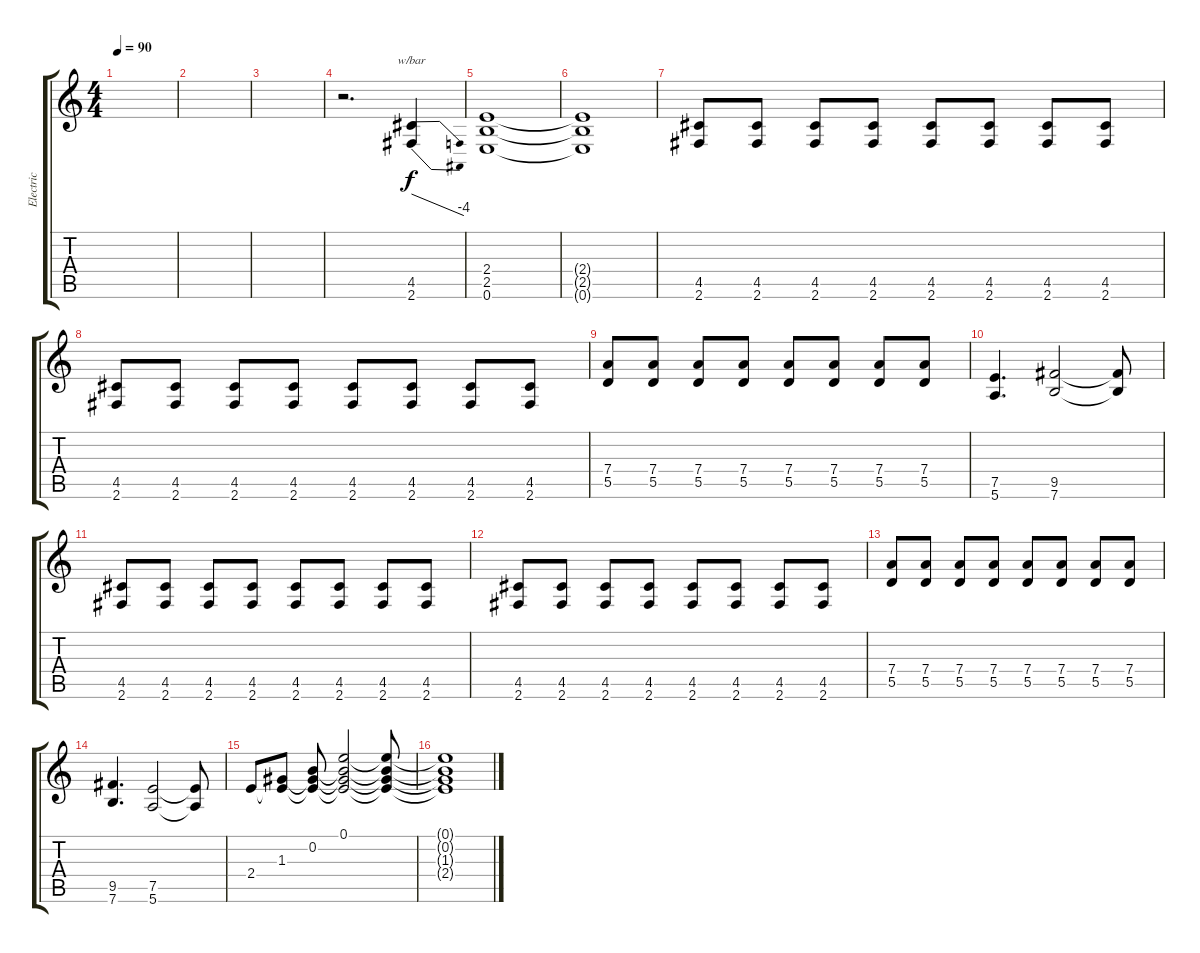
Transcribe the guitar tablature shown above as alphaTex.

\track ("Electric" "Electric") {instrument distortionguitar}
\staff {score tabs}
\tuning (E4 B3 G3 D3 A2 E2) {hide}
\ts (4 4)
\tempo 90
\clef g2
\ks c
|
|
|
r.2{d} (4.5 2.6).4{tbe (dive default 0 0 60 -16)} |
(2.4 2.5 0.6).1 |
(2.4{t} 2.5{t} 0.6{t}).1 |
(4.5 2.6).8 (4.5 2.6).8 (4.5 2.6).8 (4.5 2.6).8 (4.5 2.6).8 (4.5 2.6).8 (4.5 2.6).8 (4.5 2.6).8 |
(4.5 2.6).8 (4.5 2.6).8 (4.5 2.6).8 (4.5 2.6).8 (4.5 2.6).8 (4.5 2.6).8 (4.5 2.6).8 (4.5 2.6).8 |
(7.4 5.5).8 (7.4 5.5).8 (7.4 5.5).8 (7.4 5.5).8 (7.4 5.5).8 (7.4 5.5).8 (7.4 5.5).8 (7.4 5.5).8 |
(7.5 5.6).4{d} (9.5 7.6).2 (9.5{t} 7.6{t}).8 |
(4.5 2.6).8 (4.5 2.6).8 (4.5 2.6).8 (4.5 2.6).8 (4.5 2.6).8 (4.5 2.6).8 (4.5 2.6).8 (4.5 2.6).8 |
(4.5 2.6).8 (4.5 2.6).8 (4.5 2.6).8 (4.5 2.6).8 (4.5 2.6).8 (4.5 2.6).8 (4.5 2.6).8 (4.5 2.6).8 |
(7.4 5.5).8 (7.4 5.5).8 (7.4 5.5).8 (7.4 5.5).8 (7.4 5.5).8 (7.4 5.5).8 (7.4 5.5).8 (7.4 5.5).8 |
(9.5 7.6).4{d} (7.5 5.6).2 (7.5{t} 5.6{t}).8 |
2.4.8 (1.3 2.4{t}).8 (0.2 1.3{t} 2.4{t}).8 (0.1 0.2{t} 1.3{t} 2.4{t}).2 (0.1{t} 0.2{t} 1.3{t} 2.4{t}).8 |
(0.1{t} 0.2{t} 1.3{t} 2.4{t}).1
